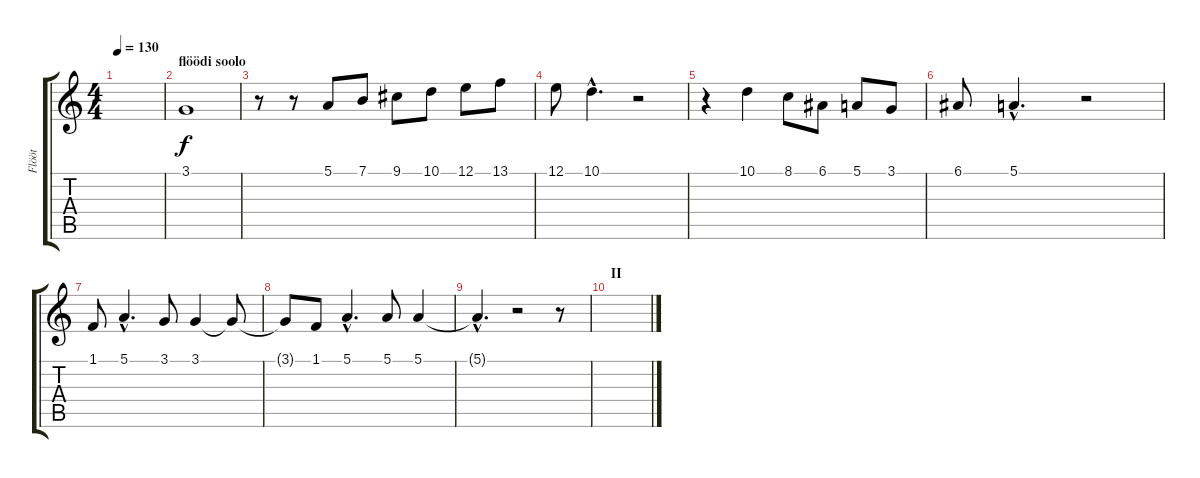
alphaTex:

\track ("Flööt" "Flööt") {instrument flute}
\staff {score tabs}
\tuning (E4 B3 G3 D3 A2 E2) {hide}
\ts (4 4)
\tempo 130
\clef g2
\ks c
|
\section ("" "flöödi soolo")
3.1.1 |
r.8 r.8 5.1.8 7.1.8 9.1.8 10.1.8 12.1.8 13.1.8 |
12.1.8 10.1{hac}.4{d} r.2 |
r.4 10.1.4 8.1.8 6.1.8 5.1.8 3.1.8 |
6.1.8 5.1{hac}.4{d} r.2 |
1.1.8 5.1{hac}.4{d} 3.1.8 3.1.4 3.1{t}.8 |
3.1{t}.8 1.1.8 5.1{hac}.4{d} 5.1.8 5.1.4 |
5.1{hac t}.4{d} r.2 r.8 |
\section ("" "II")
